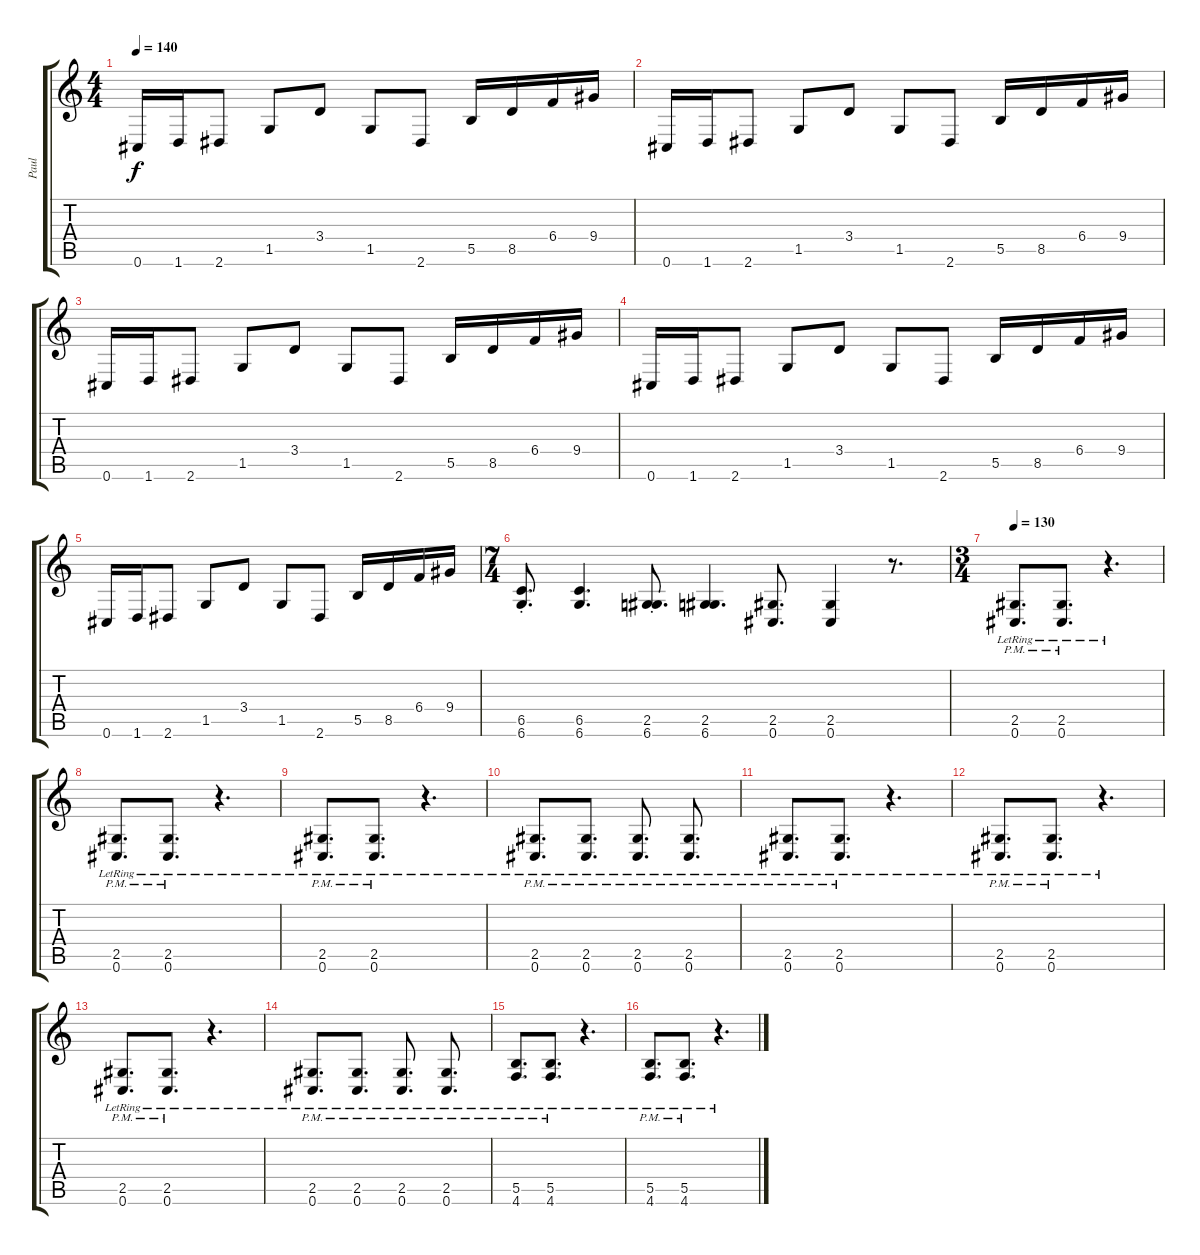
\track ("Paul" "Paul") {instrument distortionguitar}
\staff {score tabs}
\tuning (Db4 Ab3 E3 B2 Gb2 Db2) {hide}
\ts (4 4)
\tempo 140
\clef g2
\ks c
0.6.16{dy f} 1.6.16 2.6.8 1.5.8 3.4.8 1.5.8 2.6.8 5.5.16 8.5.16 6.4.16 9.4.16 |
0.6.16 1.6.16 2.6.8 1.5.8 3.4.8 1.5.8 2.6.8 5.5.16 8.5.16 6.4.16 9.4.16 |
0.6.16 1.6.16 2.6.8 1.5.8 3.4.8 1.5.8 2.6.8 5.5.16 8.5.16 6.4.16 9.4.16 |
0.6.16 1.6.16 2.6.8 1.5.8 3.4.8 1.5.8 2.6.8 5.5.16 8.5.16 6.4.16 9.4.16 |
0.6.16 1.6.16 2.6.8 1.5.8 3.4.8 1.5.8 2.6.8 5.5.16 8.5.16 6.4.16 9.4.16 |
\ts (7 4)
(6.5{st} 6.6).8{d} (6.5 6.6).4{d} (2.5{st} 6.6{st}).8{d} (2.5 6.6).4{d} (2.5 0.6).8{d} (2.5 0.6).4 r.8{d} |
\ts (3 4)
\tempo 130
(2.5{pm lr} 0.6{pm lr}).8{d} (2.5{pm lr} 0.6{pm lr}).8{d} r.4{d} |
(2.5{pm lr} 0.6{pm lr}).8{d} (2.5{pm lr} 0.6{pm lr}).8{d} r.4{d} |
(2.5{pm lr} 0.6{pm lr}).8{d} (2.5{pm lr} 0.6{pm lr}).8{d} r.4{d} |
(2.5{pm lr} 0.6{pm lr}).8{d} (2.5{pm lr} 0.6{pm lr}).8{d} (2.5{pm lr} 0.6{pm lr}).8{d} (2.5{pm lr} 0.6{pm lr}).8{d} |
(2.5{pm lr} 0.6{pm lr}).8{d} (2.5{pm lr} 0.6{pm lr}).8{d} r.4{d} |
(2.5{pm lr} 0.6{pm lr}).8{d} (2.5{pm lr} 0.6{pm lr}).8{d} r.4{d} |
(2.5{pm lr} 0.6{pm lr}).8{d} (2.5{pm lr} 0.6{pm lr}).8{d} r.4{d} |
(2.5{pm lr} 0.6{pm lr}).8{d} (2.5{pm lr} 0.6{pm lr}).8{d} (2.5{pm lr} 0.6{pm lr}).8{d} (2.5{pm lr} 0.6{pm lr}).8{d} |
(5.5{pm lr} 4.6{pm lr}).8{d} (5.5{pm lr} 4.6{pm lr}).8{d} r.4{d} |
(5.5{pm lr} 4.6{pm lr}).8{d} (5.5{pm lr} 4.6{pm lr}).8{d} r.4{d}
